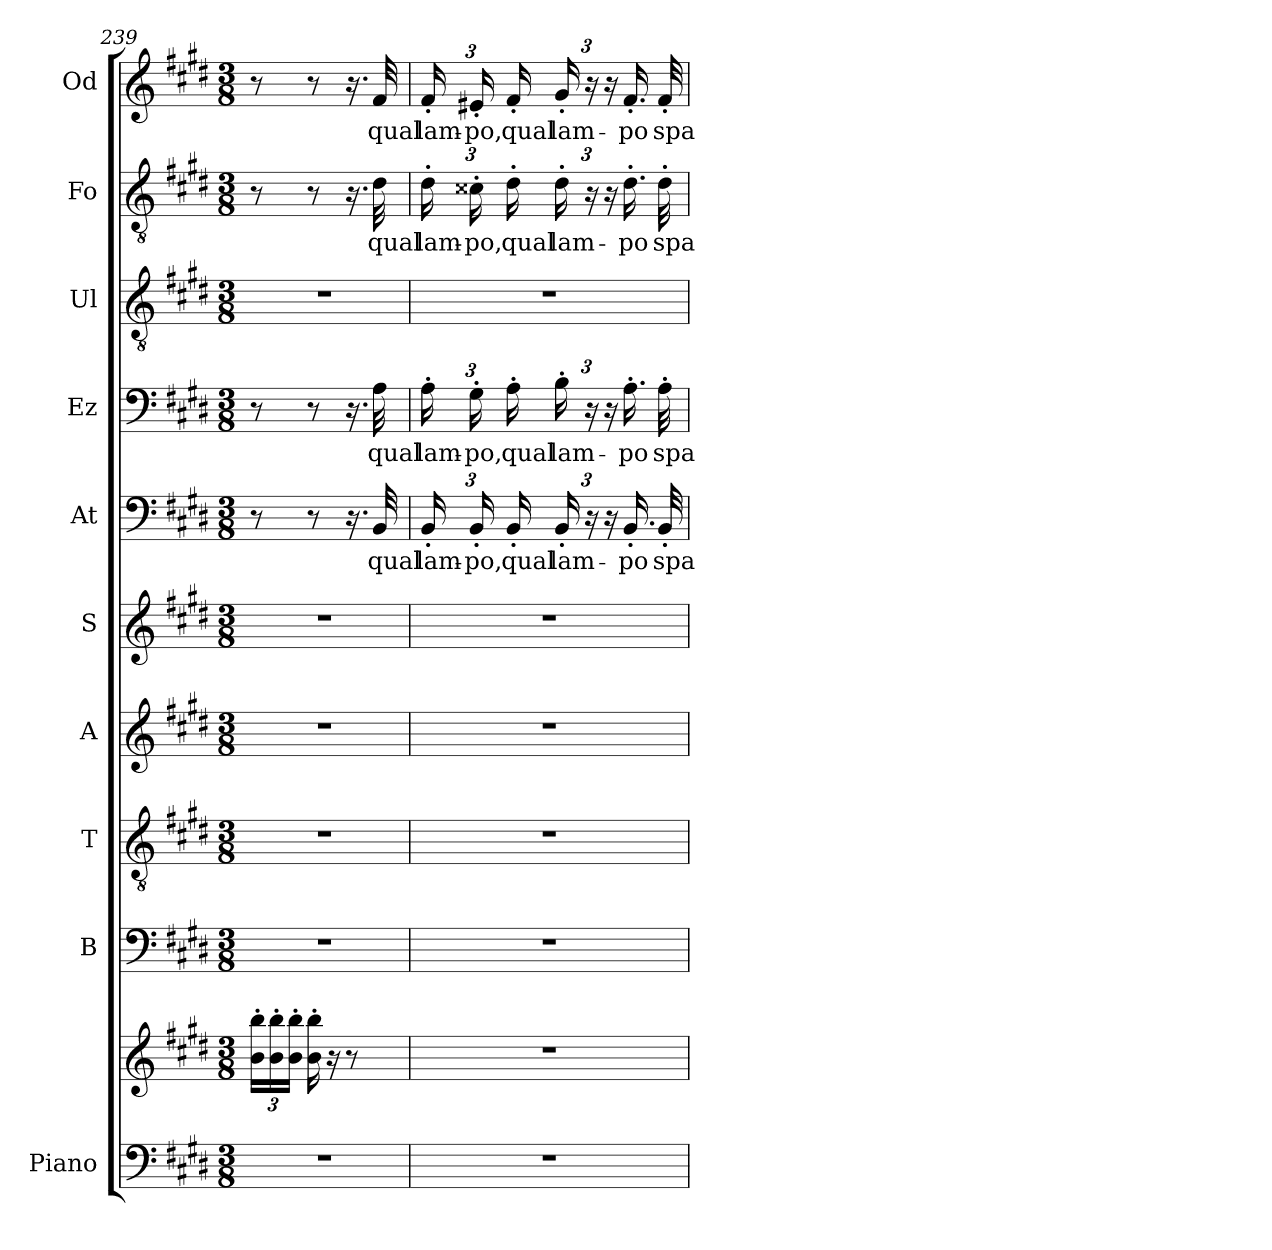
**kern	**kern	**kern	**kern	**kern	**kern	**kern	**text	**kern	**text	**kern	**kern	**text	**kern	**text
*part10	*part10	*part9	*part8	*part7	*part6	*part5	*part5	*part4	*part4	*part3	*part2	*part2	*part1	*part1
*staff11	*staff10	*staff9	*staff8	*staff7	*staff6	*staff5	*staff5	*staff4	*staff4	*staff3	*staff2	*staff2	*staff1	*staff1
*I"Piano	*	*I"B	*I"T	*I"A	*I"S	*I"At	*	*I"Ez	*	*I"Ul	*I"Fo	*	*I"Od	*
*I'Pno	*	*I'B	*I'T	*I'A	*I'S	*I'At	*	*I'Ez	*	*I'Ul	*I'Fo	*	*I'Od	*
!!LO:LB:g=z
*clefF4	*clefG2	*clefF4	*clefGv2	*clefG2	*clefG2	*clefF4	*	*clefF4	*	*clefGv2	*clefGv2	*	*clefG2	*
*k[f#c#g#d#]	*k[f#c#g#d#]	*k[f#c#g#d#]	*k[f#c#g#d#]	*k[f#c#g#d#]	*k[f#c#g#d#]	*k[f#c#g#d#]	*	*k[f#c#g#d#]	*	*k[f#c#g#d#]	*k[f#c#g#d#]	*	*k[f#c#g#d#]	*
*M3/8	*M3/8	*M3/8	*M3/8	*M3/8	*M3/8	*M3/8	*	*M3/8	*	*M3/8	*M3/8	*	*M3/8	*
*	*Xbrackettup	*	*	*	*	*	*	*	*	*	*	*	*	*
=239	=239	=239	=239	=239	=239	=239	=239	=239	=239	=239	=239	=239	=239	=239
4.r	24b\' 24bb\'LL	4.r	4.r	4.r	4.r	8r	.	8r	.	4.r	8r	.	8r	.
.	24b\' 24bb\'	.	.	.	.	.	.	.	.	.	.	.	.	.
.	24b\' 24bb\'JJ	.	.	.	.	.	.	.	.	.	.	.	.	.
.	16b\' 16bb\'	.	.	.	.	8r	.	8r	.	.	8r	.	8r	.
.	16r	.	.	.	.	.	.	.	.	.	.	.	.	.
.	8r	.	.	.	.	16.r	.	16.r	.	.	16.r	.	16.r	.
!	!	!	!	!	!	!	!LO:LY:b	!	!LO:LY:b	!	!	!LO:LY:b	!	!LO:LY:b
.	.	.	.	.	.	32BB/	qual	32A\	qual	.	32d#\	qual	32f#/	qual
=240	=240	=240	=240	=240	=240	=240	=240	=240	=240	=240	=240	=240	=240	=240
*	*	*	*	*	*	*Xbrackettup	*	*	*	*	*	*	*	*
!	!	!	!	!	!	!	!LO:LY:b	!	!	!	!	!	!	!
*	*	*	*	*	*	*	*	*Xbrackettup	*	*	*	*	*	*
!	!	!	!	!	!	!	!	!	!LO:LY:b	!	!	!	!	!
*	*	*	*	*	*	*	*	*	*	*	*Xbrackettup	*	*	*
!	!	!	!	!	!	!	!	!	!	!	!	!LO:LY:b	!	!
*	*	*	*	*	*	*	*	*	*	*	*	*	*Xbrackettup	*
!	!	!	!	!	!	!	!	!	!	!	!	!	!	!LO:LY:b
4.r	4.r	4.r	4.r	4.r	4.r	24BB'/	lam-	24A'\	lam-	4.r	24d#'\	lam-	24f#'/	lam-
!	!	!	!	!	!	!	!LO:LY:b	!	!LO:LY:b	!	!	!LO:LY:b	!	!LO:LY:b
.	.	.	.	.	.	24BB'/	-po,	24G#'\	-po,	.	24c##X'\	-po,	24e#X'/	-po,
!	!	!	!	!	!	!	!LO:LY:b	!	!LO:LY:b	!	!	!LO:LY:b	!	!LO:LY:b
.	.	.	.	.	.	24BB'/	qual	24A'\	qual	.	24d#'\	qual	24f#'/	qual
!	!	!	!	!	!	!	!LO:LY:b	!	!LO:LY:b	!	!	!LO:LY:b	!	!LO:LY:b
.	.	.	.	.	.	24BB'/	lam-	24B'\	lam-	.	24d#'\	lam-	24g#'/	lam-
.	.	.	.	.	.	24r	.	24r	.	.	24r	.	24r	.
.	.	.	.	.	.	24r	.	24r	.	.	24r	.	24r	.
!	!	!	!	!	!	!	!LO:LY:b	!	!LO:LY:b	!	!	!LO:LY:b	!	!LO:LY:b
.	.	.	.	.	.	16.BB'/	-po	16.A'\	-po	.	16.d#'\	-po	16.f#'/	-po
!	!	!	!	!	!	!	!LO:LY:b	!	!LO:LY:b	!	!	!LO:LY:b	!	!LO:LY:b
.	.	.	.	.	.	32BB'/	spa-	32A'\	spa-	.	32d#'\	spa-	32f#'/	spa-
=	=	=	=	=	=	=	=	=	=	=	=	=	=	=
*-	*-	*-	*-	*-	*-	*-	*-	*-	*-	*-	*-	*-	*-	*-
